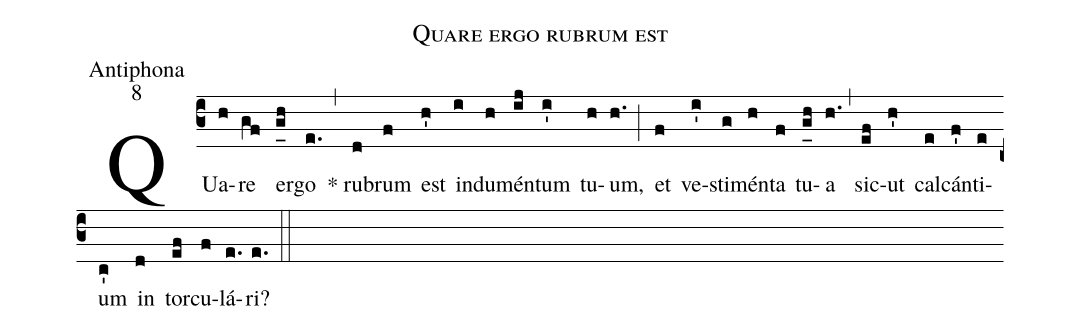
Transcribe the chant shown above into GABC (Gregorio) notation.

name:Quare ergo rubrum est;
office-part:Antiphona;
mode:8;
%%
(c3) QUa(h)re(gf) er(g_[uh:l]h)go(e.) (,) * ru(d)brum(f) est(h') in(i)du(h)mén(ij)tum(i') tu(h)um,(h.) (;) et(f) ve(i')sti(g)mén(h)ta(f) tu(g_[uh:l]h)a(h.) (,) sic(ef)ut(h') cal(e)cán(f')ti(e)um(c') in(d) tor(ef)cu(f)lá(e.)ri?(e.) (::)

%<eu>E(h) u(h) o(f) u(h) a(i) e.</eu>(h.) (::)
